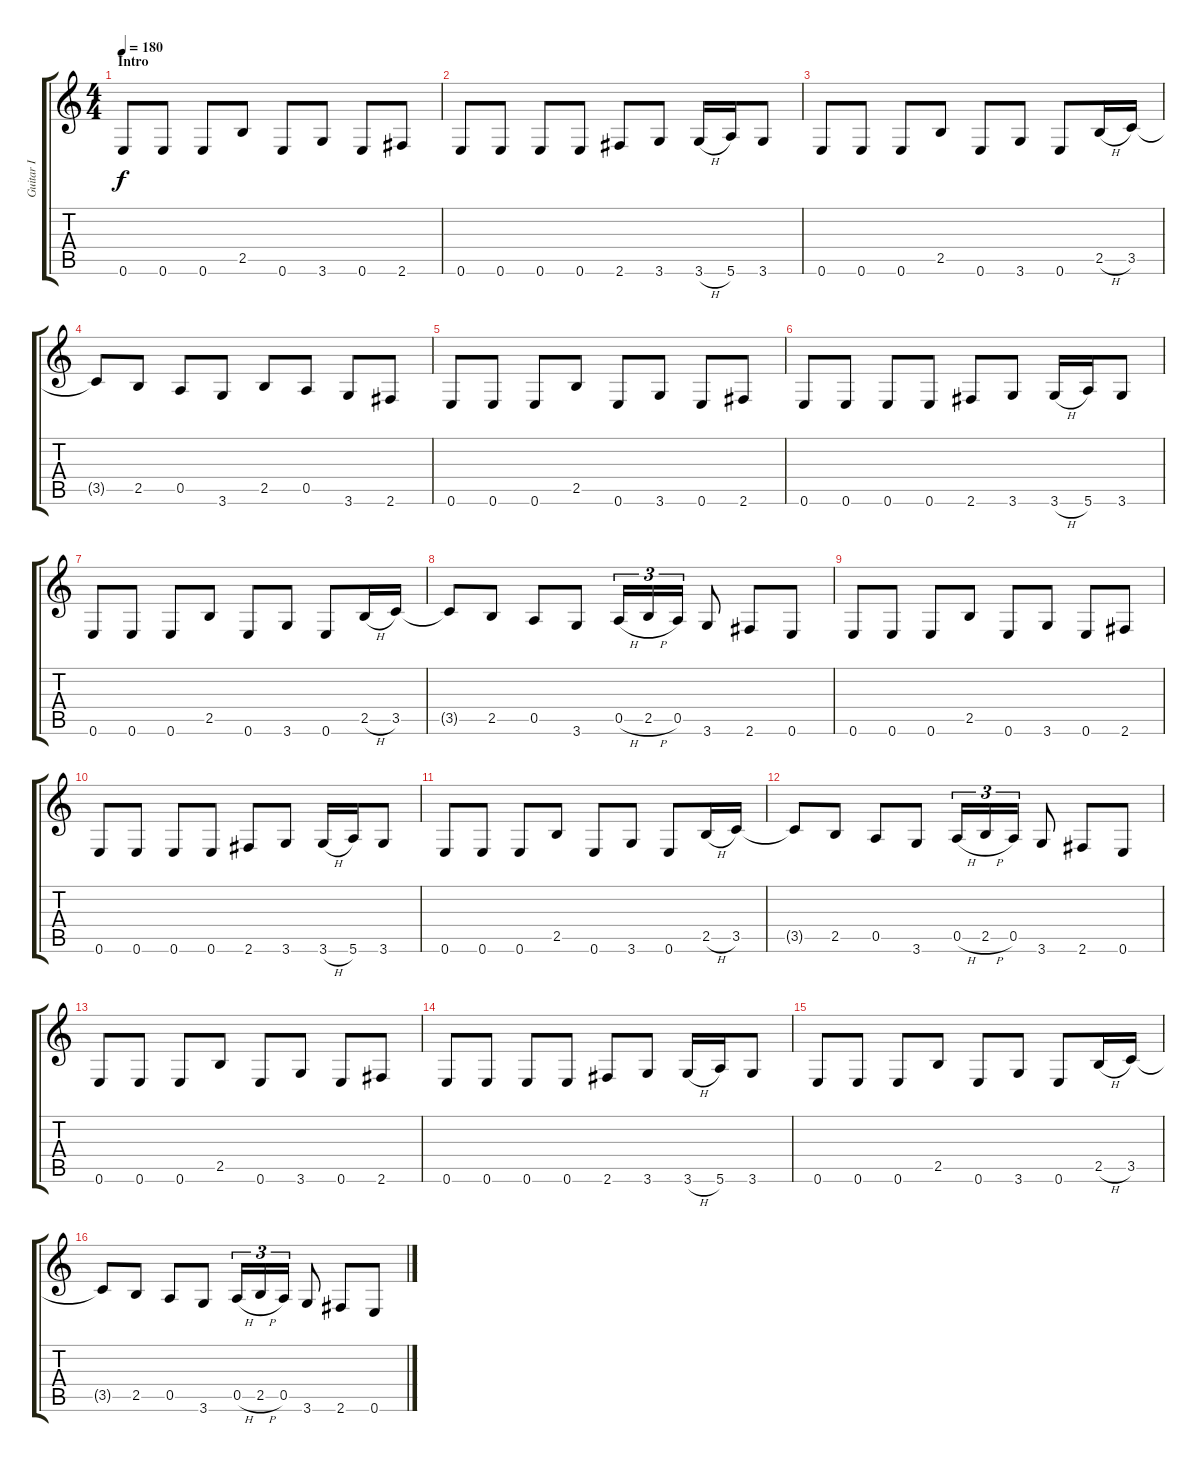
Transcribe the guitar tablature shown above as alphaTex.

\track ("Guitar I" "Guitar I") {instrument distortionguitar}
\staff {score tabs}
\tuning (E4 B3 G3 D3 A2 E2) {hide}
\ts (4 4)
\section ("" "Intro")
\tempo 180
\clef g2
\ks c
0.6.8{dy f instrument distortionguitar} 0.6.8 0.6.8 2.5.8 0.6.8 3.6.8 0.6.8 2.6.8 |
0.6.8 0.6.8 0.6.8 0.6.8 2.6.8 3.6.8 3.6{h}.16 5.6.16 3.6.8 |
0.6.8 0.6.8 0.6.8 2.5.8 0.6.8 3.6.8 0.6.8 2.5{h}.16 3.5.16 |
3.5{t}.8 2.5.8 0.5.8 3.6.8 2.5.8 0.5.8 3.6.8 2.6.8 |
0.6.8 0.6.8 0.6.8 2.5.8 0.6.8 3.6.8 0.6.8 2.6.8 |
0.6.8 0.6.8 0.6.8 0.6.8 2.6.8 3.6.8 3.6{h}.16 5.6.16 3.6.8 |
0.6.8 0.6.8 0.6.8 2.5.8 0.6.8 3.6.8 0.6.8 2.5{h}.16 3.5.16 |
3.5{t}.8 2.5.8 0.5.8 3.6.8 0.5{h}.16{tu (3 2)} 2.5{h}.16{tu (3 2)} 0.5.16{tu (3 2)} 3.6.8 2.6.8 0.6.8 |
0.6.8 0.6.8 0.6.8 2.5.8 0.6.8 3.6.8 0.6.8 2.6.8 |
0.6.8 0.6.8 0.6.8 0.6.8 2.6.8 3.6.8 3.6{h}.16 5.6.16 3.6.8 |
0.6.8 0.6.8 0.6.8 2.5.8 0.6.8 3.6.8 0.6.8 2.5{h}.16 3.5.16 |
3.5{t}.8 2.5.8 0.5.8 3.6.8 0.5{h}.16{tu (3 2)} 2.5{h}.16{tu (3 2)} 0.5.16{tu (3 2)} 3.6.8 2.6.8 0.6.8 |
0.6.8 0.6.8 0.6.8 2.5.8 0.6.8 3.6.8 0.6.8 2.6.8 |
0.6.8 0.6.8 0.6.8 0.6.8 2.6.8 3.6.8 3.6{h}.16 5.6.16 3.6.8 |
0.6.8 0.6.8 0.6.8 2.5.8 0.6.8 3.6.8 0.6.8 2.5{h}.16 3.5.16 |
3.5{t}.8 2.5.8 0.5.8 3.6.8 0.5{h}.16{tu (3 2)} 2.5{h}.16{tu (3 2)} 0.5.16{tu (3 2)} 3.6.8 2.6.8 0.6.8
